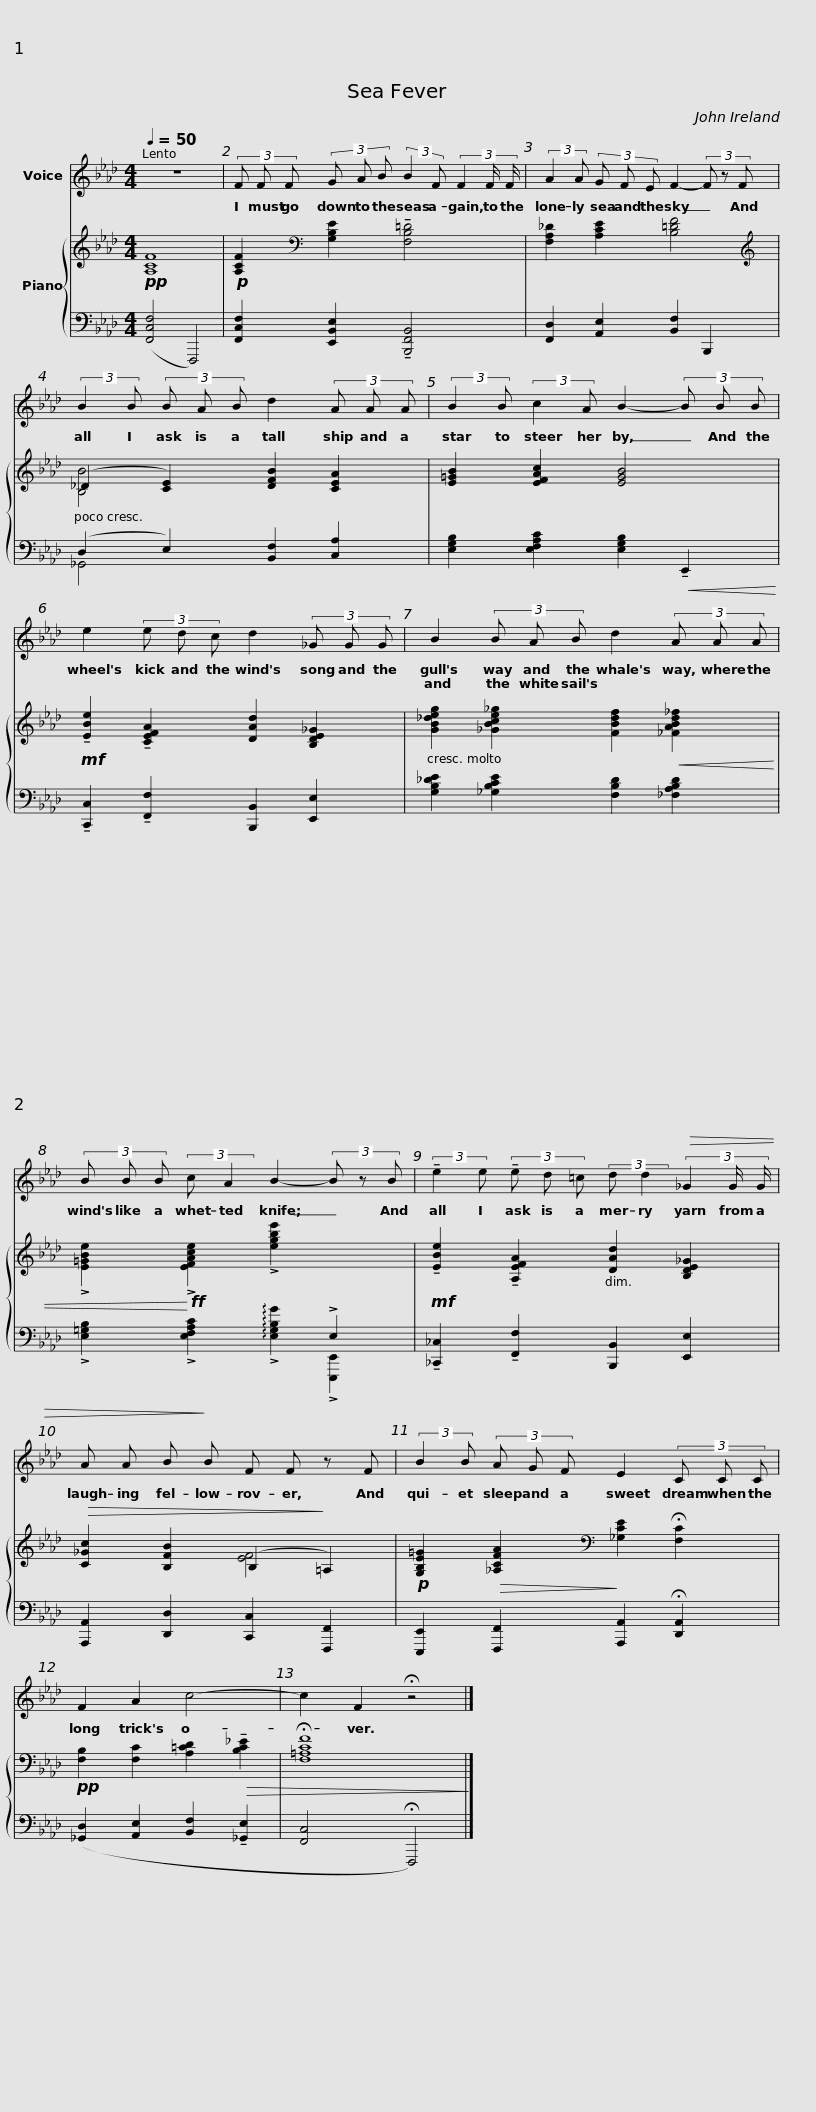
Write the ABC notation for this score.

X:1
%%score 1 { ( 2 4 ) | ( 3 5 ) }
L:1/8
Q:1/4=50
M:4/4
I:linebreak $
K:Ab
V:1 treble
V:2 treble
V:4 treble
V:3 bass
V:5 bass
V:1
 z8 | (3F F F (3G A B (3:2:2B2 F (3F2 F/ F/ |$ (3:2:2A2 A (3G F E F2- (3F z F | (3:2:2B2 B (3B A B d2 (3A A A |$ (3:2:2B2 B (3:2:2c2 A B2- (3B B B | %5
 e2 (3e d c d2 (3_G G G |$ B2 (3B A B d2 (3A A A | (3B B B (3:2:2c A2 B2- (3B z B |$ (3:2:2!tenuto!e2 e (3!tenuto!e d !courtesy!=c (3:2:2d d2!>(! (3_G2 G/ G/ | A A B!>)! B F F z F |$ %10
 (3:2:2B2 B (3A G F E2 (3C C C | F2 A2 c4- | c2 F2 !fermata!z4 |] %13
V:2
!pp! [A,CF]8 |!p! [A,CF]2[K:bass] [G,B,E]2 !tenuto![F,B,=D]4 |$ [F,A,_D]2 [A,CE]2 [B,=DF]4 |[K:treble] (_D2 [CE]2) [DFB]2 [CEA]2 |$ [E=GB]2 [EFAc]2 [EGB]4 | %5
!mf! !tenuto![EBe]2 !tenuto![CEFA]2 [DAd]2 [B,DE_G]2 |$ [GB_deg]2 [_GBce_g]2 [FBdf]2!<(! [_FABd_f]2 | !>![E=GBe]2!<)!!ff! !>![EFAce]2 !>![egbe']2[I:staff +1] !>!E,2 |$!mf![I:staff -1] !tenuto![EBe]2 !tenuto![A,EFA]2 [DAd]2 [B,DE_G]2 |!>(! [C_Gc]2 [B,FB]2 (B,2!>)! =A,2) |$ %10
!p! [G,B,E=G]2!>(! [_A,CFA]2!>)![K:bass] [_G,CE]2 !fermata![F,C]2 |!pp! [F,B,]2 [F,C]2 [A,=CD]2!>(! !tenuto![B,C_E]2 | !fermata![F,=A,CF]8!>)! |] %13
V:3
 ([F,,C,F,]4 F,,,4) | [F,,C,F,]2 [E,,B,,E,]2 !tenuto![B,,,F,,B,,]4 |$ [F,,D,]2 [A,,E,]2 [B,,F,]2 B,,,2 | (D,2 E,2) [B,,F,]2 [C,A,]2 |$ [E,G,B,]2 [E,F,A,C]2 [E,G,B,]2!<(! !tenuto!E,,2!<)! | %5
 !tenuto![C,,C,]2 !tenuto![F,,F,]2 [B,,,B,,]2 [E,,E,]2 |$ [G,B,_DE]2 [_G,B,CE]2 [F,B,D]2 [_F,A,B,D]2 | !>![E,=G,B,]2 !>![E,F,A,C]2 !arpeggio!!>![E,G,B,G]2 !>![E,,,E,,]2 |$ !tenuto![_C,,_C,]2 !tenuto![F,,F,]2 [B,,,B,,]2 [E,,E,]2 | [A,,,A,,]2 [D,,D,]2 [C,,C,]2 [F,,,F,,]2 |$ %10
 [E,,,E,,]2 [F,,,F,,]2 [A,,,A,,]2 !fermata![D,,A,,]2 | ([_G,,D,]2 [A,,E,]2 [B,,F,]2 !tenuto![_G,,E,]2 | [F,,C,]4 !fermata!F,,,4) |] %13
V:4
 x8 | x2[K:bass] x6 |$ x8 |[K:treble] [B,B]4 x4 |$ x8 | %5
 x8 |$ x8 | x8 |$ x8 | x4 [EF]4 |$ %10
 x4[K:bass] x4 | x8 | x8 |] %13
V:5
 x8 | x8 |$ x8 | _G,,4 x4 |$ x8 | %5
 x8 |$ x8 | x8 |$ x8 | x8 |$ %10
 x8 | x8 | x8 |] %13
